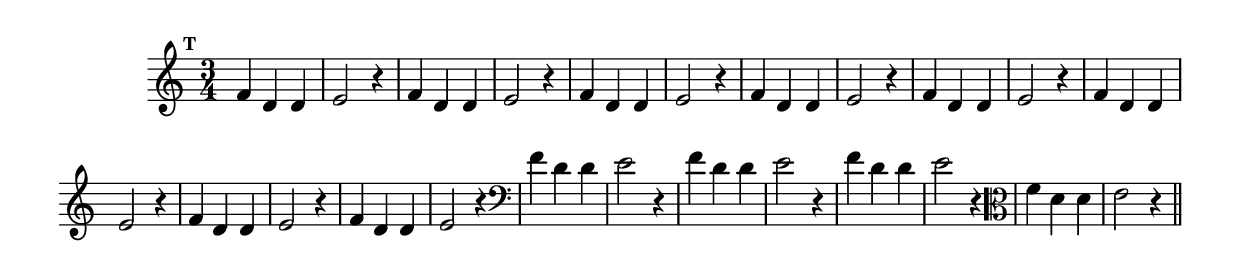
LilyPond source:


\version "2.10.33"

%\header { texidoc="Perguntas e Respostas"}

\relative c' {

  \override Staff.TimeSignature #'style = #'()
  \time 3/4 
  \override Score.BarNumber #'transparent = ##t
                                %\override Score.RehearsalMark #'font-family = #'roman
  \override Score.RehearsalMark #'font-size = #-2
  \override Score.BarNumber #'transparent = ##t
  \set Score.markFormatter = #format-mark-numbers

  \mark 19 

                                % CLARINETE

  \tag #'cl {
    f4 d d | e2 r4 
  }

                                % FLAUTA

  \tag #'fl {
    f4 d d | e2 r4 
  }

                                % OBOÉ

  \tag #'ob {
    f4 d d | e2 r4 
  }

                                % SAX ALTO

  \tag #'saxa {
    f4 d d | e2 r4 
  }

                                % SAX TENOR

  \tag #'saxt {
    f4 d d | e2 r4 
  }

                                % SAX GENES

  \tag #'saxg {
    f4 d d | e2 r4 
  }

                                % TROMPETE

  \tag #'tpt {
    f4 d d | e2 r4 
  }

                                % TROMPA

  \tag #'tpa {
    f4 d d | e2 r4 
  }


                                % TROMBONE

  \tag #'tbn {
    \clef bass
    f4 d d | e2 r4 
  }

                                % TUBA MIB

  \tag #'tbamib {
    \clef bass
    f4 d d | e2 r4 
  }

                                % TUBA SIB

  \tag #'tbasib {
    \clef bass
    f4 d d | e2 r4 
  }

                                % VIOLA

  \tag #'vla {
    \clef alto
    f4 d d | e2 r4 
  }

                                % FINAL

  \bar "||"

}
